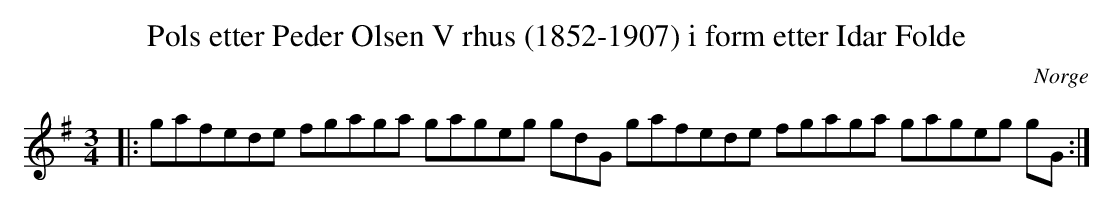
X:1
T:Pols etter Peder Olsen V rhus (1852-1907) i form etter Idar Folde
O:Norge
M:3/4
L:1/8
K:G
|: gafede fgagah gageg gdhG gafede fgagah gageg gG :|
